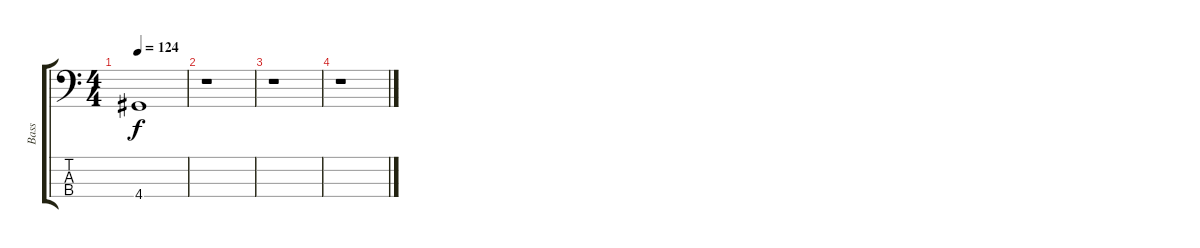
\track ("Bass" "Bass") {instrument electricbassfinger}
\staff {score tabs}
\tuning (G2 D2 A1 E1) {hide}
\ts (4 4)
\tempo 124
\clef f4
\ks c
4.4.1{dy f} |
r.1 |
r.1 |
r.1
